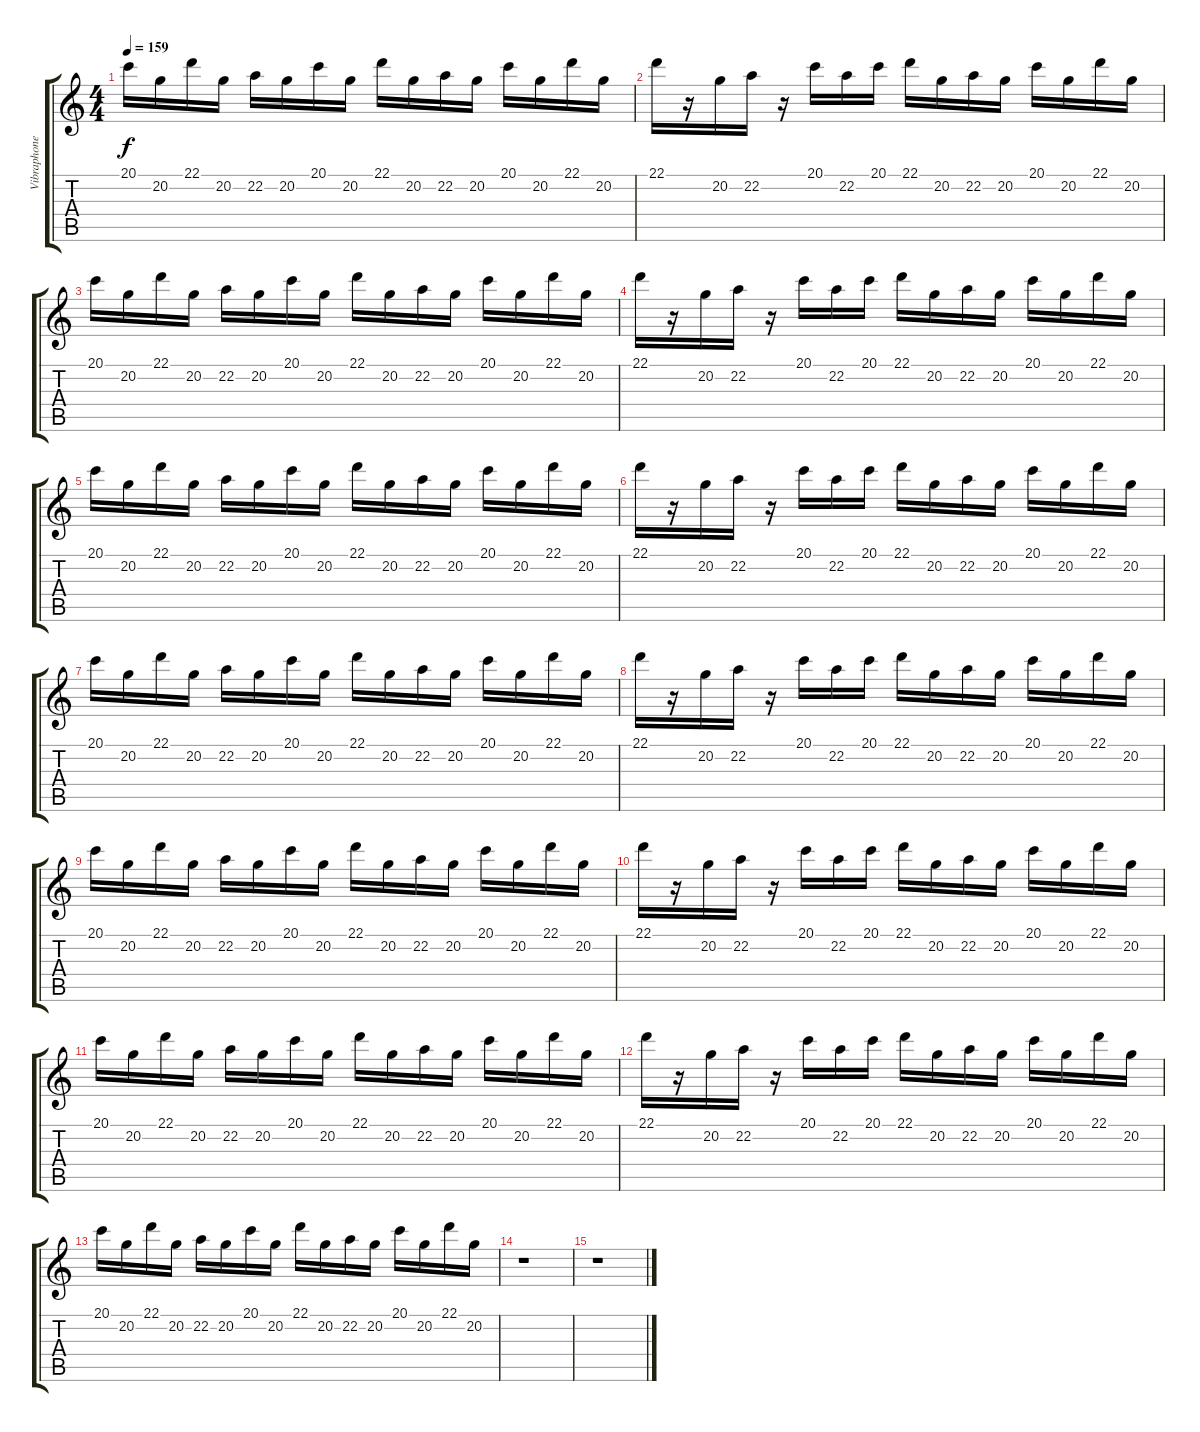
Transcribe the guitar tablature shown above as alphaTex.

\track ("Vibraphone" "Vibraphone") {instrument vibraphone}
\staff {score tabs}
\tuning (E4 B3 G3 D3 A2 E2) {hide}
\ts (4 4)
\tempo 159
\clef g2
\ks c
20.1.16{dy f balance 8} 20.2.16 22.1.16{balance 0} 20.2.16 22.2.16 20.2.16 20.1.16 20.2.16 22.1.16 20.2.16 22.2.16 20.2.16 20.1.16 20.2.16{balance 6} 22.1.16 20.2.16 |
22.1.16 r.16 20.2.16{balance 16} 22.2.16 r.16 20.1.16 22.2.16 20.1.16 22.1.16 20.2.16 22.2.16 20.2.16 20.1.16 20.2.16{balance 10} 22.1.16 20.2.16 |
20.1.16{balance 8} 20.2.16 22.1.16{balance 0} 20.2.16 22.2.16 20.2.16 20.1.16 20.2.16 22.1.16 20.2.16 22.2.16 20.2.16 20.1.16 20.2.16{balance 6} 22.1.16 20.2.16 |
22.1.16 r.16 20.2.16{balance 16} 22.2.16 r.16 20.1.16 22.2.16 20.1.16 22.1.16 20.2.16 22.2.16 20.2.16 20.1.16 20.2.16{balance 10} 22.1.16 20.2.16 |
20.1.16{balance 8} 20.2.16 22.1.16{balance 0} 20.2.16 22.2.16 20.2.16 20.1.16 20.2.16 22.1.16 20.2.16 22.2.16 20.2.16 20.1.16 20.2.16{balance 6} 22.1.16 20.2.16 |
22.1.16 r.16 20.2.16{balance 16} 22.2.16 r.16 20.1.16 22.2.16 20.1.16 22.1.16 20.2.16 22.2.16 20.2.16 20.1.16 20.2.16{balance 10} 22.1.16 20.2.16 |
20.1.16{balance 8} 20.2.16 22.1.16{balance 0} 20.2.16 22.2.16 20.2.16 20.1.16 20.2.16 22.1.16 20.2.16 22.2.16 20.2.16 20.1.16 20.2.16{balance 6} 22.1.16 20.2.16 |
22.1.16 r.16 20.2.16{balance 16} 22.2.16 r.16 20.1.16 22.2.16 20.1.16 22.1.16 20.2.16 22.2.16 20.2.16 20.1.16 20.2.16{balance 10} 22.1.16 20.2.16 |
20.1.16{balance 8} 20.2.16 22.1.16{balance 0} 20.2.16 22.2.16 20.2.16 20.1.16 20.2.16 22.1.16 20.2.16 22.2.16 20.2.16 20.1.16 20.2.16{balance 6} 22.1.16 20.2.16 |
22.1.16 r.16 20.2.16{balance 16} 22.2.16 r.16 20.1.16 22.2.16 20.1.16 22.1.16 20.2.16 22.2.16 20.2.16 20.1.16 20.2.16{balance 10} 22.1.16 20.2.16 |
20.1.16{balance 8} 20.2.16 22.1.16{balance 0} 20.2.16 22.2.16 20.2.16 20.1.16 20.2.16 22.1.16 20.2.16 22.2.16 20.2.16 20.1.16 20.2.16{balance 6} 22.1.16 20.2.16 |
22.1.16 r.16 20.2.16{balance 16} 22.2.16 r.16 20.1.16 22.2.16 20.1.16 22.1.16 20.2.16 22.2.16 20.2.16 20.1.16 20.2.16{balance 10} 22.1.16 20.2.16 |
20.1.16{balance 8} 20.2.16 22.1.16{balance 0} 20.2.16 22.2.16 20.2.16 20.1.16 20.2.16 22.1.16 20.2.16 22.2.16 20.2.16 20.1.16 20.2.16{balance 6} 22.1.16 20.2.16 |
r.1 |
r.1
